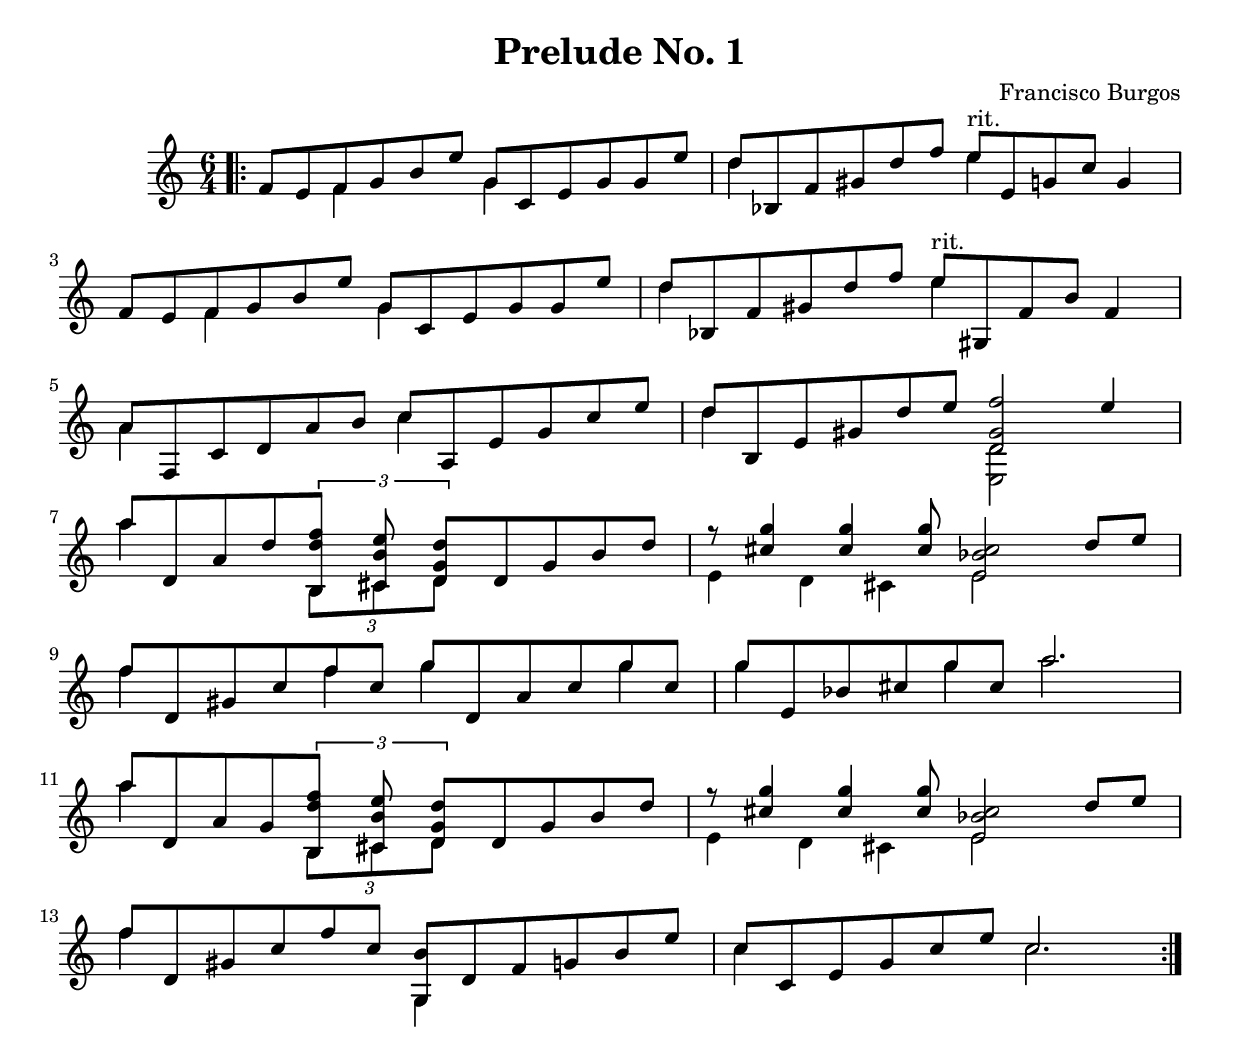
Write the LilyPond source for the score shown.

\version "2.18.2"
\header {
  title = "Prelude No. 1"
  composer = "Francisco Burgos"
}

\include "bbarred.ly"
#(define RH rightHandFinger)

#(define RH rightHandFinger)

<<
  {
    \time 6/4
    \key c \major
    
   
    <<
      \new Voice { \voiceOne
        \bar ".|:"
        f'8 e' f'8 g' b' e'' g' c' e' g' g' e'' |
        d'' bes f' gis' d'' f'' e''-"rit." e' g' c'' g'4 | \break
      }
      \new Voice { \voiceTwo
        s4 f'4 s4 g'4 s2 |
        d''4 s2 e''4 s2 |
      }
      \new Voice { \voiceThree
        |
        |
      }
      \new Voice { \voiceFour
        |
        |
      }
    >>
    <<
      \new Voice { \voiceOne
        f'8 e' f'8 g' b' e'' g' c' e' g' g' e'' |
        d'' bes f' gis' d'' f'' e''-"rit." gis f' b' f'4 | \break
      }
      \new Voice { \voiceTwo
        s4 f'4 s4 g'4 s2 |
        d''4 s2 e''4 s2 |
      }
      \new Voice { \voiceThree
        |
        |
      }
      \new Voice { \voiceFour
        |
        |
      }
    >>
    <<
      \new Voice { \voiceOne
        a'8 f c' d' a' b' c'' a e' g' c'' e''|
        d'' b e' gis' d'' e'' <d' gis' f''>2 e''4 | \break
      }
      \new Voice { \voiceTwo
        a'4 s2 c''4 s2 |
        d''4 s2 <e d'>2 s4 |
      }
      \new Voice { \voiceThree
        |
        |
      }
      \new Voice { \voiceFour
        |
        |
      }
    >>
    <<
      \new Voice { \voiceOne
        a''8[ d' a' d'' \tuplet 3/4 {<b d'' f''>] <cis' b' e''> <d' g' d''>[} d' g' b' d''] |
        r8 <cis'' g''>4 <cis'' g''>4 <cis'' g''>8 <e' bes' cis''>2  d''8 e'' | \break
      }
      \new Voice { \voiceTwo
        a''4 s4 \tuplet 3/4 {b8 cis' <d'>} s2 |
        e'4 d' cis' e'2 s4 |
      }
      \new Voice { \voiceThree
        |
        |
      }
      \new Voice { \voiceFour
        |
        |
      }
    >>
    <<
      \new Voice { \voiceOne
        f''8 d' gis' c'' f'' c'' g'' d' a' c'' g'' c''|
        g'' e' bes' cis'' g'' cis'' a''2. | \break
      }
      \new Voice { \voiceTwo
        f''4 s4 f''4 g''4 s4 g''4 |
        g''4 s4 g''4 a''2.|
      }
      \new Voice { \voiceThree
        |
        |
      }
      \new Voice { \voiceFour
        |
        |
      }
    >>
    <<
      \new Voice { \voiceOne
        a''8[ d' a' g' \tuplet 3/4 {<b d'' f''>] <cis' b' e''> <d' g' d''>[} d' g' b' d'']|
        r8 <cis'' g''>4 <cis'' g''>4 <cis'' g''>8 <e' bes' cis''>2 d''8 e'' | \break
      }
      \new Voice { \voiceTwo
        a''4 s4 \tuplet 3/4 {b8 cis' <d'>8} s2 |
        e'4 d' cis' e'2 s4|
      }
      \new Voice { \voiceThree
        |
        |
      }
      \new Voice { \voiceFour
        |
        |
      }
    >>
    <<
      \new Voice { \voiceOne
        f''8 d' gis' c'' f'' c'' <g b'> d' f' g' b' e''|
        c'' c' e' g' c'' e'' c''2. \bar ":|." \break
      }
      \new Voice { \voiceTwo
        f''4 s2 <g>4 s2 |
        c''4 s2 c''2. |
      }
      \new Voice { \voiceThree
        |
        |
      }
      \new Voice { \voiceFour
        |
        |
      }
    >>
    <<
      \new Voice { \voiceOne
        |
        | \break
      }
      \new Voice { \voiceTwo
        |
        |
      }
      \new Voice { \voiceThree
        |
        |
      }
      \new Voice { \voiceFour
        |
        |
      }
    >>
  }
>>